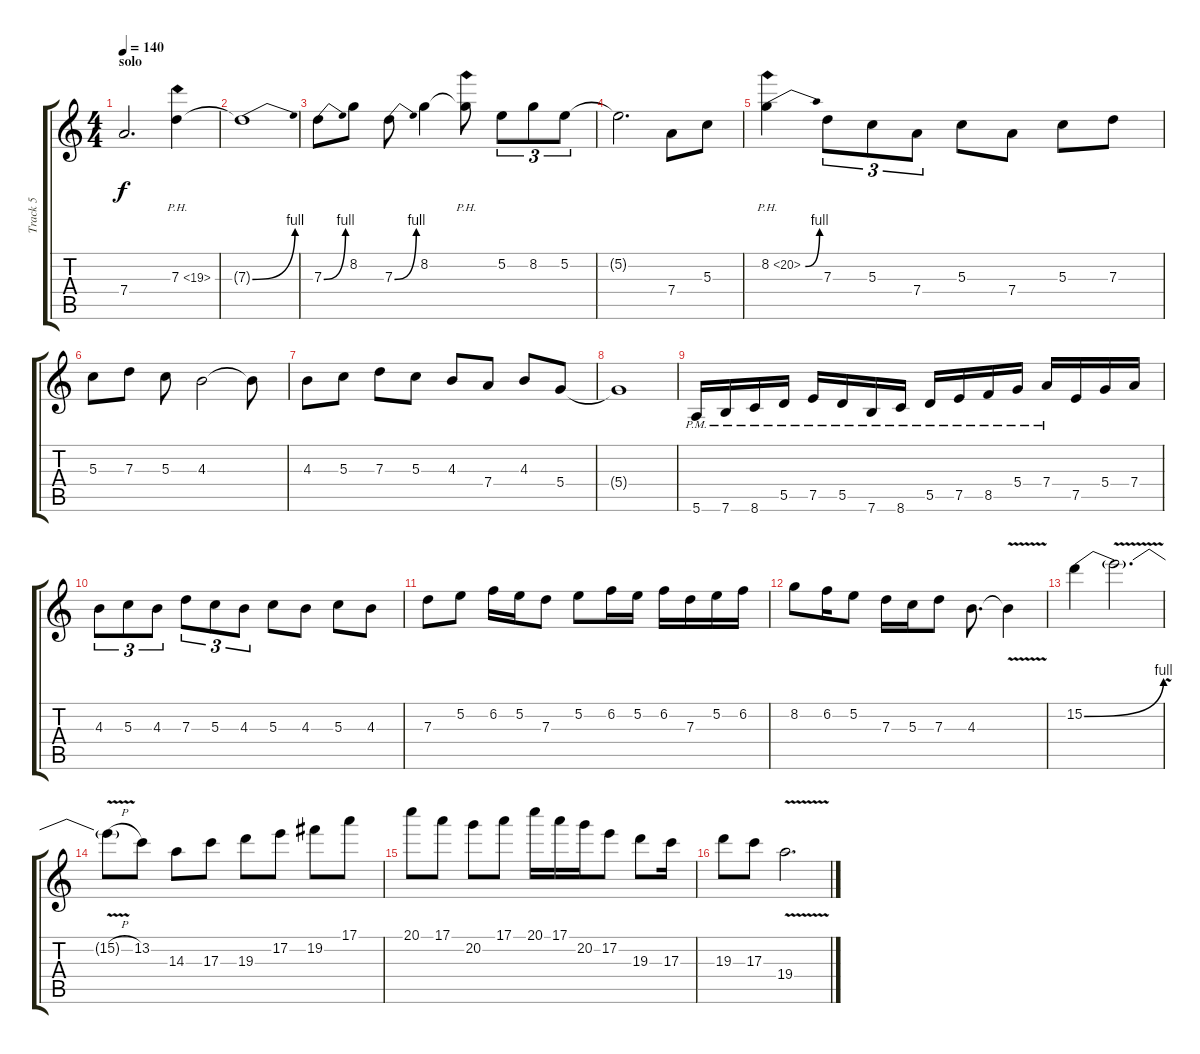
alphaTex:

\track ("Track 5" "Track 5") {instrument distortionguitar}
\staff {score tabs}
\tuning (E4 B3 G3 D3 A2 E2) {hide}
\ts (4 4)
\section ("" "solo")
\tempo 140
\clef g2
\ks c
7.4.2{d dy f} 7.3{ph 12}.4 |
7.3{be (bend 0 0 60 4) t}.1 |
7.3{be (bend 0 0 60 4)}.8 8.2.8 7.3{be (bend 0 0 60 4)}.8 8.2.4 8.2{ph 12 t}.8 5.2.8{tu (3 2)} 8.2.8{tu (3 2)} 5.2.8{tu (3 2)} |
5.2{t}.2{d} 7.4.8 5.3.8 |
8.2{be (bend 0 0 60 4) ph 12}.4 7.3.8{tu (3 2)} 5.3.8{tu (3 2)} 7.4.8{tu (3 2)} 5.3.8 7.4.8 5.3.8 7.3.8 |
5.3.8 7.3.8 5.3.8 4.3.2 4.3{t}.8 |
4.3.8 5.3.8 7.3.8 5.3.8 4.3.8 7.4.8 4.3.8 5.4.8 |
5.4{t}.1 |
5.6{pm}.16 7.6{pm}.16 8.6{pm}.16 5.5{pm}.16 7.5{pm}.16 5.5{pm}.16 7.6{pm}.16 8.6{pm}.16 5.5{pm}.16 7.5{pm}.16 8.5{pm}.16 5.4{pm}.16 7.4{pm}.16 7.5.16 5.4.16 7.4.16 |
4.3.8{tu (3 2)} 5.3.8{tu (3 2)} 4.3.8{tu (3 2)} 7.3.8{tu (3 2)} 5.3.8{tu (3 2)} 4.3.8{tu (3 2)} 5.3.8 4.3.8 5.3.8 4.3.8 |
7.3.8 5.2.8 6.2.16 5.2.16 7.3.8 5.2.8 6.2.16 5.2.16 6.2.16 7.3.16 5.2.16 6.2.16 |
8.2.8 6.2.16 5.2.8 7.3.16 5.3.16 7.3.8 4.3.8{d} 4.3{v t}.4 |
15.2{be (bend 0 0 60 4)}.4 15.2{v t}.2{d} |
15.2{h t}.8 13.2.8 14.3.8 17.3.8 19.3.8 17.2.8 19.2.8 17.1.8 |
20.1.8 17.1.8 20.2.8 17.1.8 20.1.16 17.1.16 20.2.16 17.2.8 19.3.8 17.3.16 |
19.3.8 17.3.8 19.4{v}.2{d}
